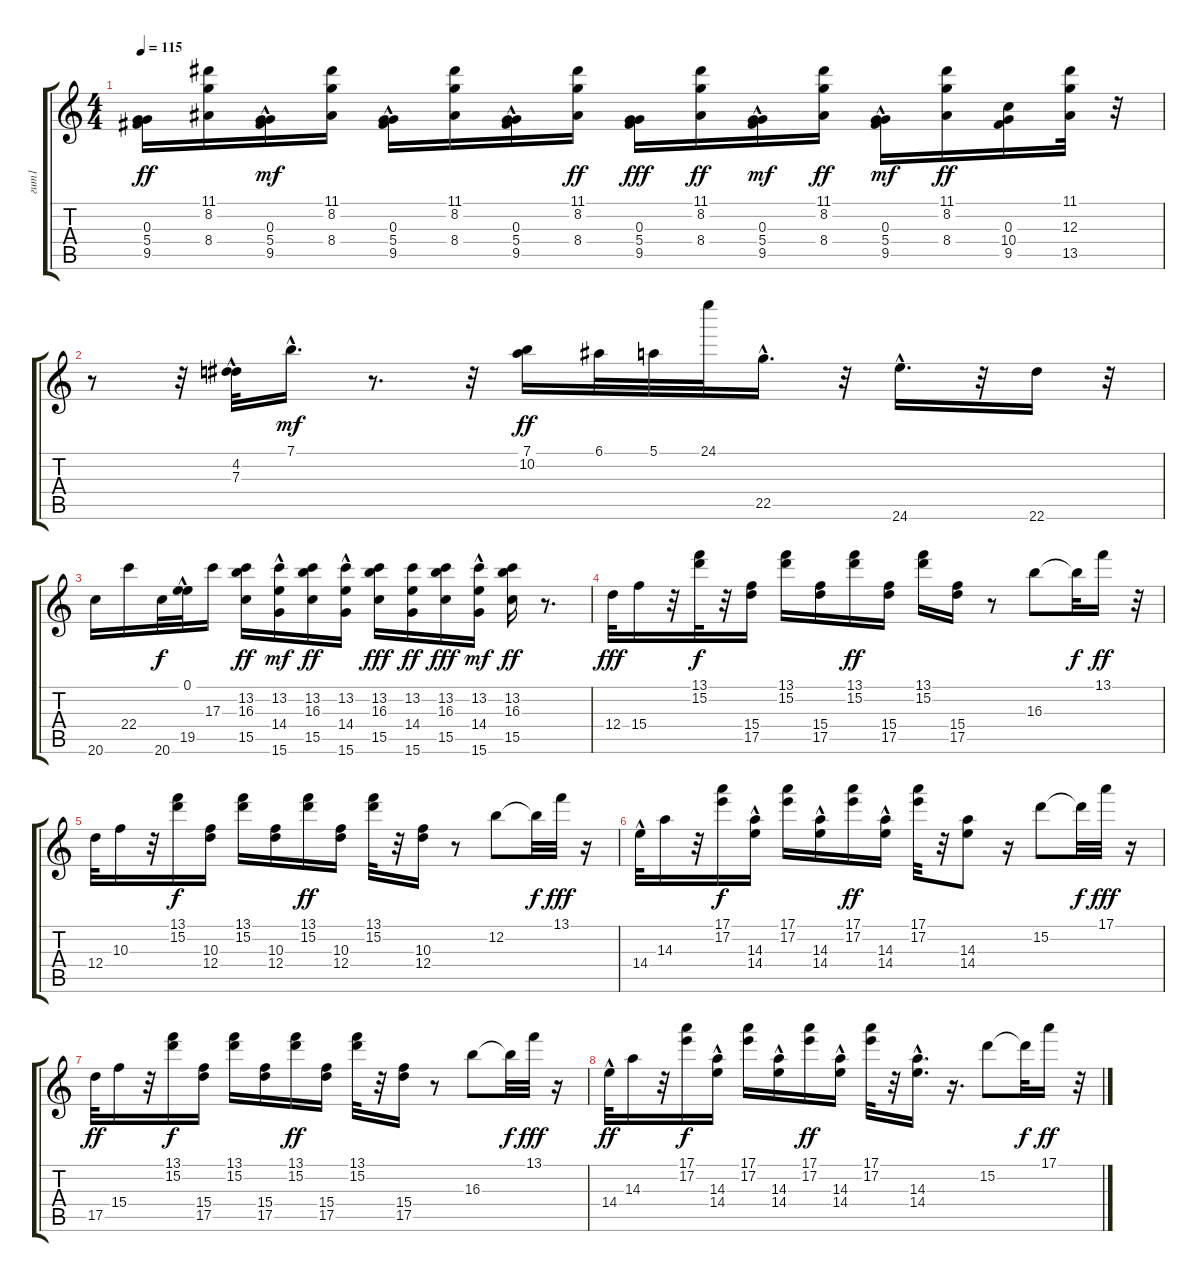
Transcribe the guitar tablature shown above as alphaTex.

\track ("гит1" "гит1") {instrument acousticguitarsteel}
\staff {score tabs}
\tuning (E4 B3 G3 D3 A2 E2) {hide}
\ts (4 4)
\tempo 115
\clef g2
\ks c
(0.3 5.4 9.5).16{dy ff} (11.1 8.2 8.4).16 (0.3{hac} 5.4 9.5).16{dy mf} (11.1 8.2 8.4).16 (0.3{hac} 5.4 9.5).16 (11.1 8.2 8.4).16 (0.3{hac} 5.4 9.5).16 (11.1 8.2 8.4).16{dy ff} (0.3 5.4 9.5).16{dy fff} (11.1 8.2 8.4).16{dy ff} (0.3{hac} 5.4 9.5).16{dy mf} (11.1 8.2 8.4).16{dy ff} (0.3{hac} 5.4 9.5).16{dy mf} (11.1 8.2 8.4).16{dy ff} (0.3 10.4 9.5).16 (11.1 12.3 13.5).32 r.32 |
r.8 r.32 (4.2{hac} 7.3{hac}).32 7.1{hac}.16{d dy mf} r.8{d} r.32 (7.1 10.2).16{dy ff} 6.1.32 5.1.32 24.1.32 22.5{hac}.16{d} r.32 24.6{hac}.16{d} r.32 22.6.16 r.32 |
20.6.16 22.4.16 20.6.32{dy f} (0.1{hac} 19.5).32 17.3.16 (13.2 16.3 15.5).16{dy ff} (13.2 14.4 15.6{hac}).16{dy mf} (13.2 16.3 15.5).16{dy ff} (13.2 14.4 15.6{hac}).16 (13.2 16.3 15.5).16{dy fff} (13.2 14.4 15.6).16{dy ff} (13.2 16.3 15.5).16{dy fff} (13.2 14.4 15.6{hac}).16{dy mf} (13.2 16.3 15.5).16{dy ff} r.8{d} |
12.4.32{dy fff} 15.4.16 r.32 (13.1 15.2).32{dy f} r.32 (15.4 17.5).16 (13.1 15.2).16 (15.4 17.5).16 (13.1 15.2).16{dy ff} (15.4 17.5).16 (13.1 15.2).16 (15.4 17.5).16 r.8 16.3.8 16.3{t}.32{dy f} 13.1.16{dy ff} r.32 |
12.4.32 10.3.16 r.32 (13.1 15.2).16{dy f} (10.3 12.4).16 (13.1 15.2).16 (10.3 12.4).16 (13.1 15.2).16{dy ff} (10.3 12.4).16 (13.1 15.2).32 r.32 (10.3 12.4).16 r.8 12.2.8 12.2{t}.32{dy f} 13.1.32{dy fff} r.16 |
14.4{hac}.32 14.3.16 r.32 (17.1 17.2).16{dy f} (14.3 14.4{hac}).16 (17.1 17.2).16 (14.3 14.4{hac}).16 (17.1 17.2).16{dy ff} (14.3 14.4{hac}).16 (17.1 17.2).32 r.32 (14.3 14.4).8 r.16 15.2.8 15.2{t}.32{dy f} 17.1.32{dy fff} r.16 |
17.5.32{dy ff} 15.4.16 r.32 (13.1 15.2).16{dy f} (15.4 17.5).16 (13.1 15.2).16 (15.4 17.5).16 (13.1 15.2).16{dy ff} (15.4 17.5).16 (13.1 15.2).32 r.32 (15.4 17.5).16 r.8 16.3.8 16.3{t}.32{dy f} 13.1.32{dy fff} r.16 |
14.4{hac}.32{dy ff} 14.3.16 r.32 (17.1 17.2).16{dy f} (14.3 14.4{hac}).16 (17.1 17.2).16 (14.3 14.4{hac}).16 (17.1 17.2).16{dy ff} (14.3 14.4{hac}).16 (17.1 17.2).32 r.32 (14.3 14.4{hac}).16{d} r.16{d} 15.2.8 15.2{t}.32{dy f} 17.1.16{dy ff} r.32
